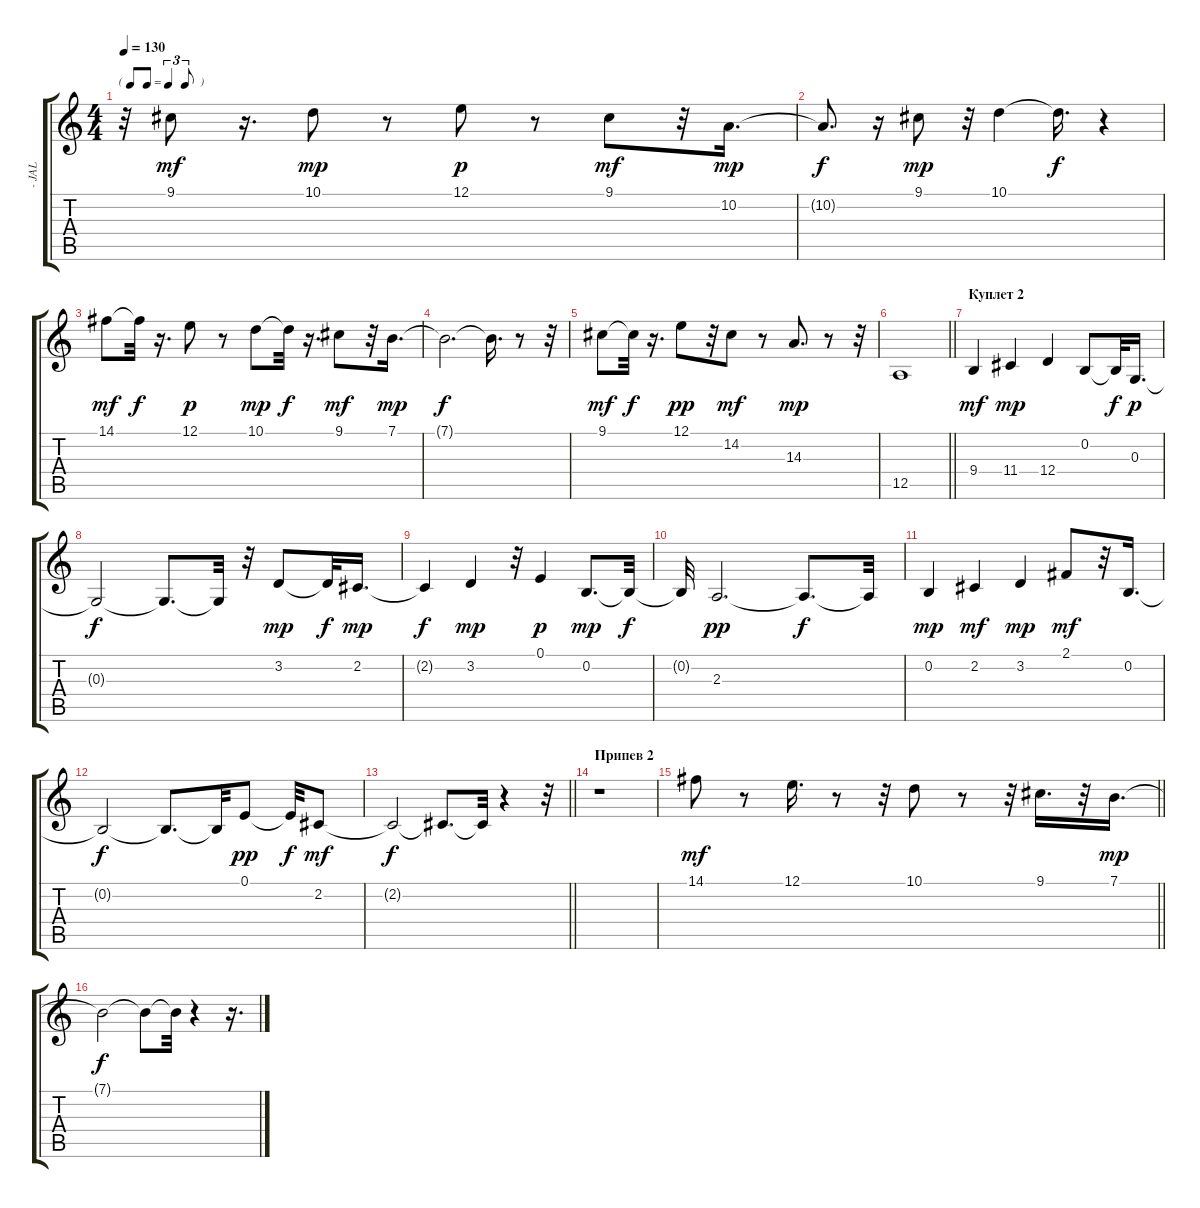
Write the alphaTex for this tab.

\track ("     - JALGAS -" "     - JAL") {instrument flute}
\staff {score tabs}
\tuning (E4 B3 G3 D3 A2 E2) {hide}
\ts (4 4)
\tf triplet8th
\tempo 130
\clef g2
\ks c
r.32{dy f} 9.1.8{dy mf} r.16{d} 10.1.8{dy mp} r.8 12.1.8{dy p} r.8 9.1.8{dy mf} r.32 10.2.16{d dy mp} |
10.2{t}.8{d dy f} r.16 9.1.8{dy mp} r.32 10.1.4 10.1{t}.16{d dy f} r.4 |
14.1.8{dy mf} 14.1{t}.32{dy f} r.16{d} 12.1.8{dy p} r.8 10.1.8{dy mp} 10.1{t}.32{dy f} r.16{d} 9.1.8{dy mf} r.32 7.1.16{d dy mp} |
7.1{t}.2{d dy f} 7.1{t}.16{d} r.8 r.32 |
9.1.8{dy mf} 9.1{t}.32{dy f} r.16{d} 12.1.8{dy pp} r.32 14.2.8{dy mf} r.8 14.3.8{d dy mp} r.8 r.32 |
\barLineRight lightlight
12.5.1 |
\section ("" "Куплет 2")
9.4.4{dy mf} 11.4.4{dy mp} 12.4.4 0.2.8 0.2{t}.32{dy f} 0.3.16{d dy p} |
0.3{t}.2{dy f} 0.3{t}.8{d} 0.3{t}.32 r.32 3.2.8{dy mp} 3.2{t}.32{dy f} 2.2.16{d dy mp} |
2.2{t}.4{dy f} 3.2.4{dy mp} r.32 0.1.4{dy p} 0.2.8{d dy mp} 0.2{t}.32{dy f} |
0.2{t}.32 2.3.2{d dy pp} 2.3{t}.8{d dy f} 2.3{t}.32 |
0.2.4{dy mp} 2.2.4{dy mf} 3.2.4{dy mp} 2.1.8{dy mf} r.32 0.2.16{d} |
0.2{t}.2{dy f} 0.2{t}.8{d} 0.2{t}.32 0.1.8{dy pp} 0.1{t}.32{dy f} 2.2.8{dy mf} |
\barLineRight lightlight
2.2{t}.2{dy f} 2.2{t}.8{d} 2.2{t}.32 r.4 r.32 |
\section ("" "Припев 2")
r.1 |
\barLineRight lightlight
14.1.8{dy mf} r.8 12.1.16{d} r.8 r.32 10.1.8 r.8 r.32 9.1.16{d} r.32 7.1.16{d dy mp} |
\section ("" "")
7.1{t}.2{dy f} 7.1{t}.8 7.1{t}.32 r.4 r.16{d}
